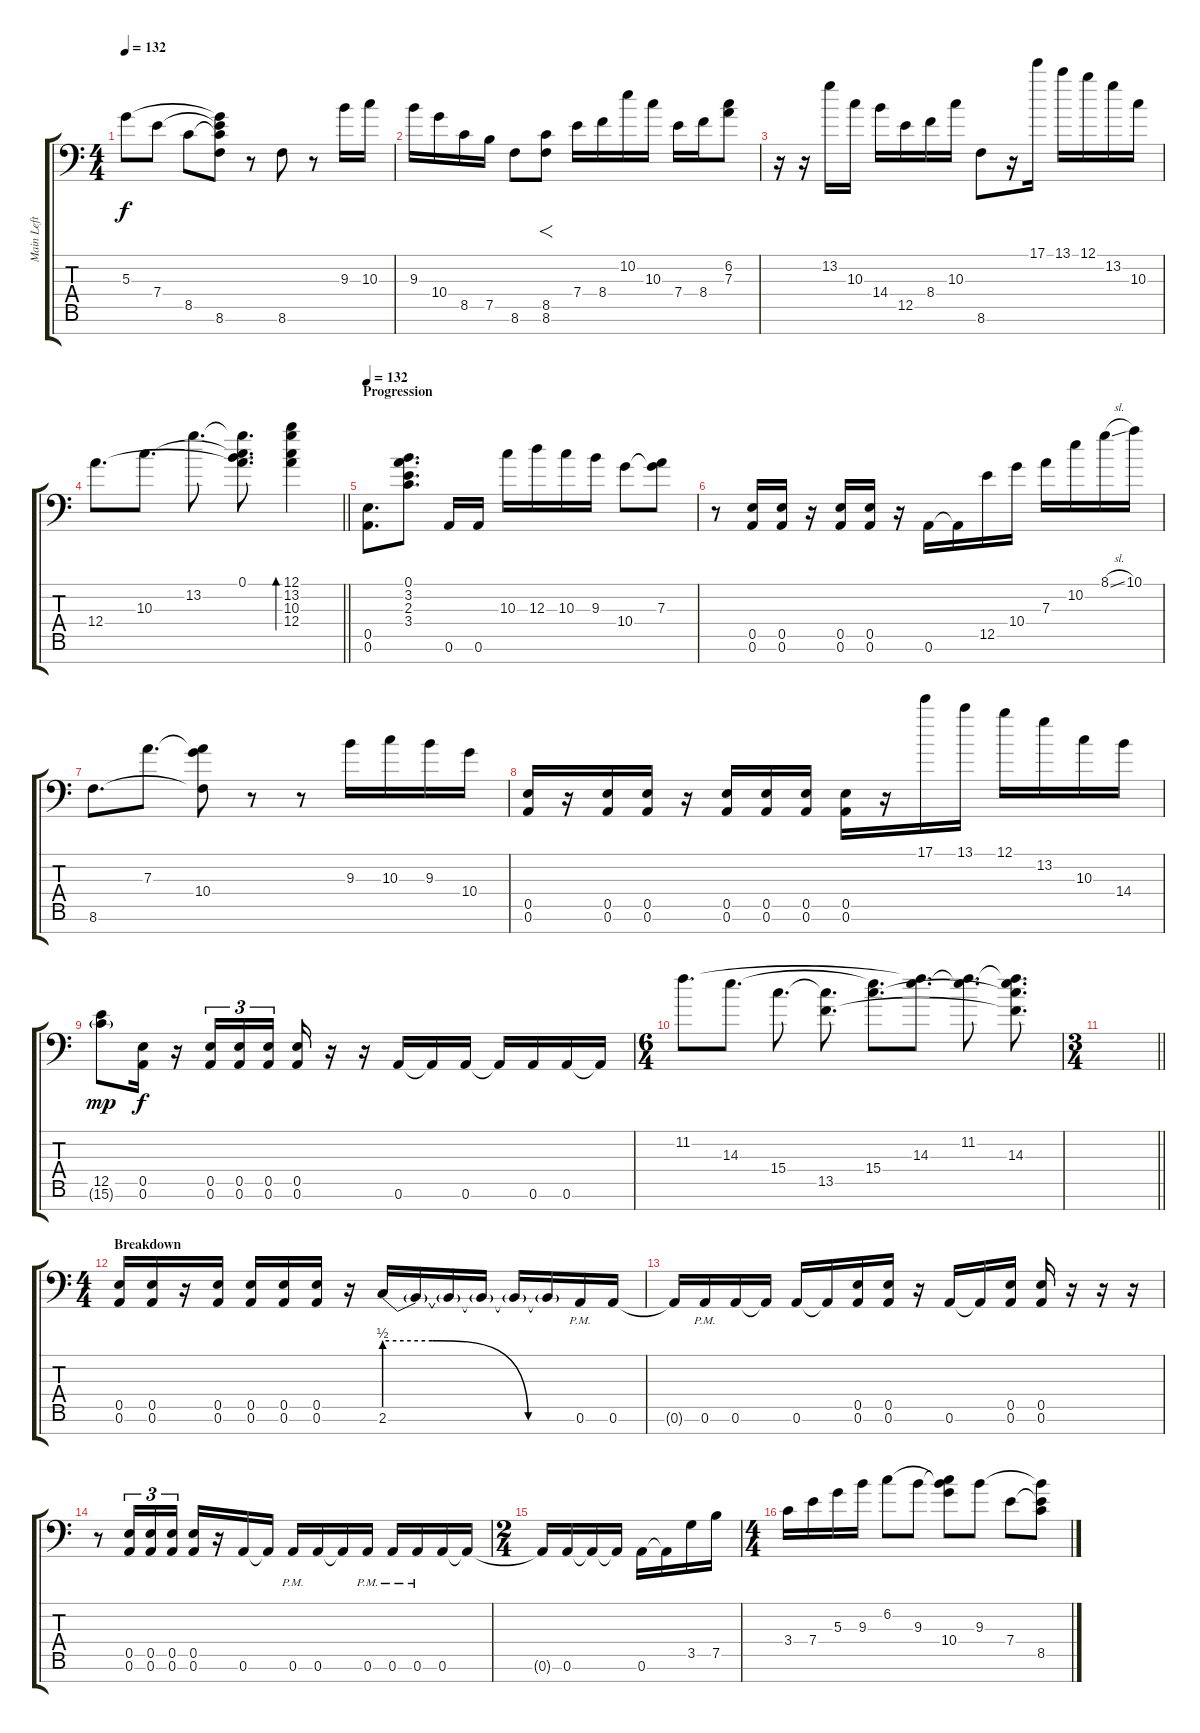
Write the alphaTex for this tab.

\track ("Main Left" "Main Left") {instrument distortionguitar}
\staff {score tabs}
\tuning (B3 Gb3 D3 A2 E2 A1 E1) {hide}
\ts (4 4)
\tempo 132
\clef f4
\ks c
5.3.8{dy f} 7.4.8 8.5.8 (5.3{t} 7.4{t} 8.5{t} 8.6).8 r.8 8.6.8 r.8 9.3.16 10.3.16 |
9.3.16 10.4.16 8.5.16 7.5.16 8.6.8 (8.5 8.6).8{f} 7.4.16 8.4.16 10.2.16 10.3.16 7.4.16 8.4.16 (6.2 7.3).8 |
r.16 r.16 13.2.16 10.3.16 14.4.16 12.5.16 8.4.16 10.3.16 8.6.8 r.16 17.1.16 13.1.16 12.1.16 13.2.16 10.3.16 |
\barLineRight lightlight
12.4.8{d} 10.3.8{d} 13.2.8{d} (0.1 13.2{t} 10.3{t} 12.4{t}).8{d} (12.1 13.2 10.3 12.4).4{bd 240} |
\section ("" "Progression")
\tempo 132
(0.5 0.6).8{d} (0.1 3.2 2.3 3.4).8{d} 0.6.16 0.6.16 10.3.16 12.3.16 10.3.16 9.3.16 10.4.8 (7.3 10.4{t}).8 |
r.8 (0.5 0.6).16 (0.5 0.6).16 r.16 (0.5 0.6).16 (0.5 0.6).16 r.16 0.6.16 0.6{t}.16 12.5.16 10.4.16 7.3.16 10.2.16 8.1{sl}.16 10.1.16 |
8.6.8{d} 7.3.8{d} (7.3{t} 10.4 8.6{t}).8 r.8 r.8 9.3.16 10.3.16 9.3.16 10.4.16 |
(0.5 0.6).16 r.16 (0.5 0.6).16 (0.5 0.6).16 r.16 (0.5 0.6).16 (0.5 0.6).16 (0.5 0.6).16 (0.5 0.6).16 r.16 17.1.16 13.1.16 12.1.16 13.2.16 10.3.16 14.4.16 |
(12.5 15.6{g}).8{dy mp} (0.5 0.6).16{dy f} r.16 (0.5 0.6).16{tu (3 2)} (0.5 0.6).16{tu (3 2)} (0.5 0.6).16{tu (3 2) beam splitsecondary} (0.5 0.6).16 r.16 r.16 0.6.16 0.6{t}.16 0.6.16 0.6{t}.16 0.6.16 0.6.16 0.6{t}.16 |
\ts (6 4)
11.2.8{d} 14.3.8{d} 15.4.8{d} (15.4{t} 13.5).8{d} (14.3{t} 15.4).8{d} (11.2{t} 14.3).8{d} (11.2 14.3{t}).8{d} (11.2{t} 14.3 15.4{t} 13.5{t}).8{d} |
\ts (3 4)
\barLineRight lightlight
|
\ts (4 4)
\section ("" "Breakdown")
(0.5 0.6).16 (0.5 0.6).16 r.16 (0.5 0.6).16 (0.5 0.6).16 (0.5 0.6).16 (0.5 0.6).16 r.16 2.6{be (custom 0 2 15 2 45 0 60 0)}.16 2.6{t}.16 2.6{t}.16 2.6{t}.16 2.6{t}.16 2.6{t}.16 0.6{pm}.16 0.6.16 |
0.6{t}.16 0.6{pm}.16 0.6.16 0.6{t}.16 0.6.16 0.6{t}.16 (0.5 0.6).16 (0.5 0.6).16 r.16 0.6.16 0.6{t}.16 (0.5 0.6).16 (0.5 0.6).16 r.16 r.16 r.16 |
r.8 (0.5 0.6).16{tu (3 2)} (0.5 0.6).16{tu (3 2)} (0.5 0.6).16{tu (3 2)} (0.5 0.6).16 r.16 0.6.16 0.6{t}.16 0.6{pm}.16 0.6.16 0.6{t}.16 0.6{pm}.16 0.6{pm}.16 0.6{pm}.16 0.6.16 0.6{t}.16 |
\ts (2 4)
0.6{t}.16 0.6.16 0.6{t}.16 0.6{t}.16 0.6.16 0.6{t}.16 3.5.16 7.5.16 |
\ts (4 4)
3.4.16 7.4.16 5.3.16 9.3.16 6.2.8 9.3.8 (6.2{t} 9.3{t} 10.4).8 9.3.8 7.4.8 (9.3{t} 7.4{t} 8.5).8
